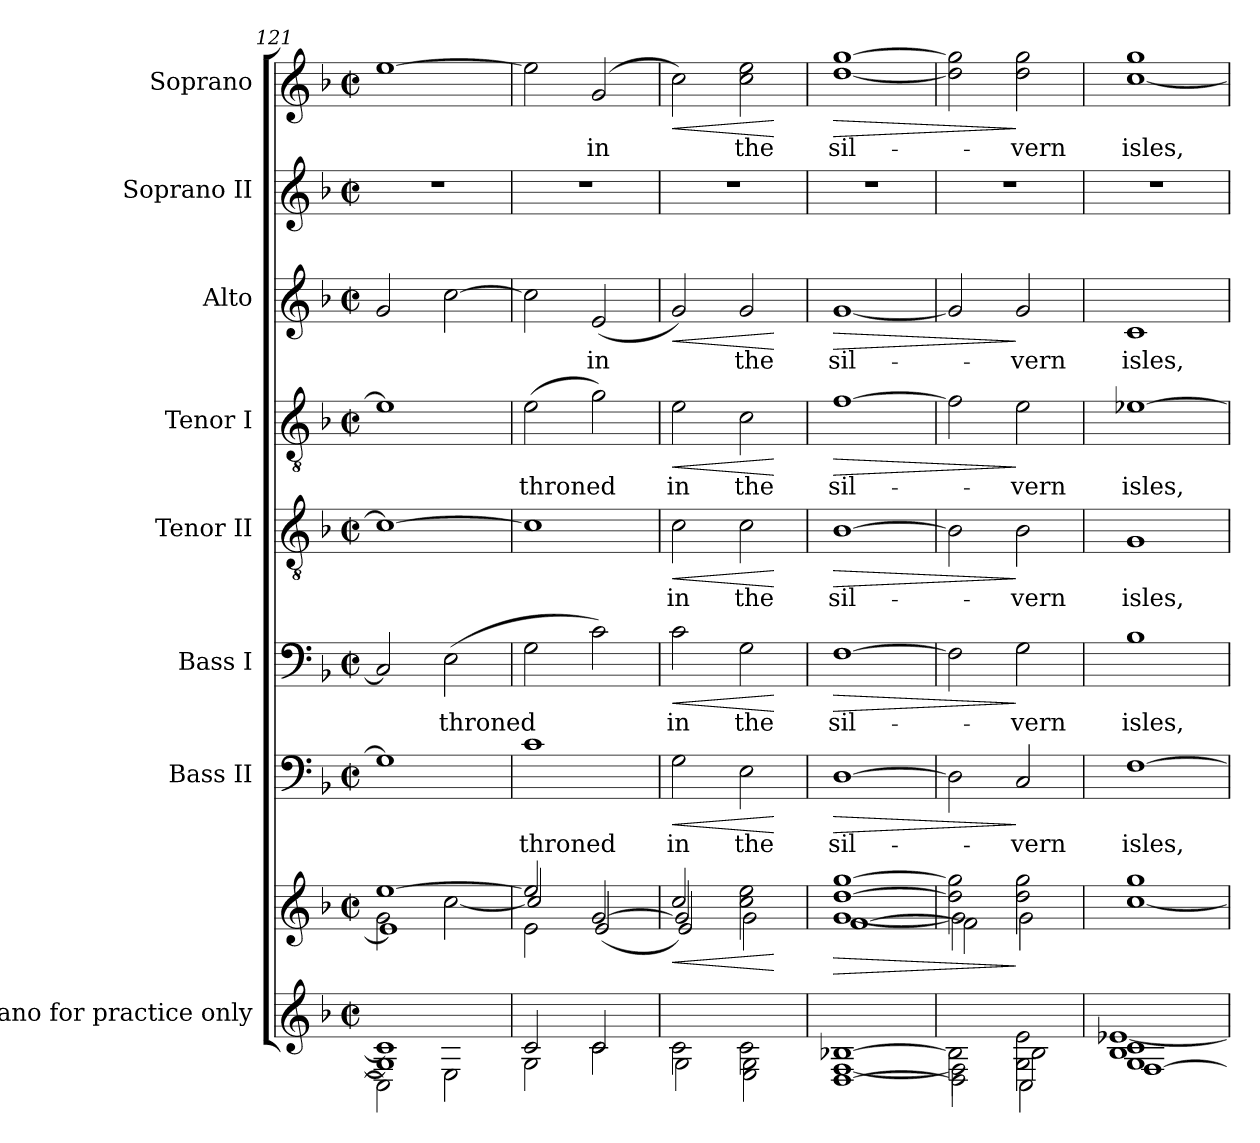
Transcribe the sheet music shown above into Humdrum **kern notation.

**kern	**kern	**dynam	**kern	**text	**dynam	**kern	**text	**dynam	**kern	**text	**dynam	**kern	**text	**dynam	**kern	**text	**dynam	**kern	**kern	**text	**dynam
*part8	*part8	*part8	*part7	*part7	*part7	*part6	*part6	*part6	*part5	*part5	*part5	*part4	*part4	*part4	*part3	*part3	*part3	*part2	*part1	*part1	*part1
*staff9	*staff8	*staff8/9	*staff7	*staff7	*staff7	*staff6	*staff6	*staff6	*staff5	*staff5	*staff5	*staff4	*staff4	*staff4	*staff3	*staff3	*staff3	*staff2	*staff1	*staff1	*staff1
*I"Piano for practice only	*	*	*I"Bass II	*	*	*I"Bass I	*	*	*I"Tenor II	*	*	*I"Tenor I	*	*	*I"Alto	*	*	*I"Soprano II	*I"Soprano	*	*
*I'Pno	*	*	*	*	*	*	*	*	*	*	*	*	*	*	*	*	*	*	*	*	*
*clefG2	*clefG2	*	*clefF4	*	*	*clefF4	*	*	*clefGv2	*	*	*clefGv2	*	*	*clefG2	*	*	*clefG2	*clefG2	*	*
*k[b-]	*k[b-]	*	*k[b-]	*	*	*k[b-]	*	*	*k[b-]	*	*	*k[b-]	*	*	*k[b-]	*	*	*k[b-]	*k[b-]	*	*
*M2/2	*M2/2	*	*M2/2	*	*	*M2/2	*	*	*M2/2	*	*	*M2/2	*	*	*M2/2	*	*	*M2/2	*M2/2	*	*
*met(c|)	*met(c|)	*	*met(c|)	*	*	*met(c|)	*	*	*met(c|)	*	*	*met(c|)	*	*	*met(c|)	*	*	*met(c|)	*met(c|)	*	*
=121	=121	=121	=121	=121	=121	=121	=121	=121	=121	=121	=121	=121	=121	=121	=121	=121	=121	=121	=121	=121	=121
*^	*^	*	*	*	*	*	*	*	*	*	*	*	*	*	*	*	*	*	*	*	*
*	*^	*	*^	*	*	*	*	*	*	*	*	*	*	*	*	*	*	*	*	*	*	*	*
1c]	2C\]	1G]	[1ee	2g\	1e]	.	1G]	.	.	2C/]	.	.	1c_	.	.	1e]	.	.	2g/	.	.	1r	[1ee	.	.
!	!	!	!	!	!	!	!	!	!	!	!LO:LY:b	!	!	!	!	!	!	!	!	!	!	!	!	!	!
.	2E\	.	.	[2cc\	.	.	.	.	.	(>2E\	throned	.	.	.	.	.	.	.	[2cc\	.	.	.	.	.	.
*	*v	*v	*	*	*	*	*	*	*	*	*	*	*	*	*	*	*	*	*	*	*	*	*	*	*
=122	=122	=122	=122	=122	=122	=122	=122	=122	=122	=122	=122	=122	=122	=122	=122	=122	=122	=122	=122	=122	=122	=122	=122	=122
!	!	!	!	!	!	!	!LO:LY:b	!	!	!	!	!	!	!	!	!LO:LY:b	!	!	!	!	!	!	!	!
2c/	2G\	2ee/]	2cc/]	2e\	.	1c	throned	.	2G\	.	.	1c]	.	.	(>2e\	throned	.	2cc\]	.	.	1r	2ee\]	.	.
!	!	!	!	!	!	!	!	!	!	!	!	!	!	!	!	!	!	!	!LO:LY:b	!	!	!	!LO:LY:b	!
2c/	2c\	[2g/	(>2e/	2ryy	.	.	.	.	2c\)	.	.	.	.	.	2g\)	.	.	(<2e/	in	.	.	(>2g/	in	.
=123	=123	=123	=123	=123	=123	=123	=123	=123	=123	=123	=123	=123	=123	=123	=123	=123	=123	=123	=123	=123	=123	=123	=123	=123
*	*^	*	*	*	*	*	*	*	*	*	*	*	*	*	*	*	*	*	*	*	*	*	*	*
!	!	!	!	!	!	!LO:HP:b	!	!LO:LY:b	!LO:HP:b	!	!LO:LY:b	!LO:HP:b	!	!LO:LY:b	!LO:HP:b	!	!LO:LY:b	!LO:HP:b	!	!	!LO:HP:b	!	!	!	!LO:HP:b
2c\	2ryy	2G\	2cc/)	2g/]	2e/	<	2G\	in	<	2c\	in	<	2c\	in	<	2e\	in	<	2g/)	.	<	1r	2cc\)	.	<
!	!	!	!	!	!	!	!	!LO:LY:b	!	!	!LO:LY:b	!	!	!LO:LY:b	!	!	!LO:LY:b	!	!	!LO:LY:b	!	!	!	!LO:LY:b	!
2c\	2G\	2E\	2cc\ 2ee\	2g\	2ryy	.	2E\	the	.	2G\	the	.	2c\	the	.	2c\	the	.	2g/	the	.	.	2cc\ 2ee\	the	.
*v	*v	*v	*	*	*	*	*	*	*	*	*	*	*	*	*	*	*	*	*	*	*	*	*	*	*
*	*v	*v	*v	*	*	*	*	*	*	*	*	*	*	*	*	*	*	*	*	*	*	*	*
.	.	[	.	.	[	.	.	[	.	.	[	.	.	[	.	.	[	.	.	.	[
=124	=124	=124	=124	=124	=124	=124	=124	=124	=124	=124	=124	=124	=124	=124	=124	=124	=124	=124	=124	=124	=124
*^	*	*	*	*	*	*	*	*	*	*	*	*	*	*	*	*	*	*	*	*	*
*	*^	*	*	*	*	*	*	*	*	*	*	*	*	*	*	*	*	*	*	*	*	*
!	!	!	!	!LO:HP:b	!	!LO:LY:b	!LO:HP:b	!	!LO:LY:b	!LO:HP:b	!	!LO:LY:b	!LO:HP:b	!	!LO:LY:b	!LO:HP:b	!	!LO:LY:b	!LO:HP:b	!	!	!LO:LY:b	!LO:HP:b
*	*	*	*^	*	*	*	*	*	*	*	*	*	*	*	*	*	*	*	*	*	*	*	*
*	*	*	*	*^	*	*	*	*	*	*	*	*	*	*	*	*	*	*	*	*	*	*	*	*
[1B-X	[1F	[1D	[1dd [1gg	[1g	[1f	>	[1D	sil-	>	[1F	sil-	>	[1B-	sil-	>	[1f	sil-	>	[1g	sil-	>	1r	[1dd [1gg	sil-	>
=125	=125	=125	=125	=125	=125	=125	=125	=125	=125	=125	=125	=125	=125	=125	=125	=125	=125	=125	=125	=125	=125	=125	=125	=125	=125
2B-\]	2F\]	2D\]	2dd\] 2gg\]	2g\]	2f\]	.	2D\]	.	.	2F\]	.	.	2B-\]	.	.	2f\]	.	.	2g/]	.	.	1r	2dd\] 2gg\]	.	.
!	!	!	!	!	!	!	!	!LO:LY:b	!	!	!LO:LY:b	!	!	!LO:LY:b	!	!	!LO:LY:b	!	!	!LO:LY:b	!	!	!	!LO:LY:b	!
2G\ 2e\	2B-\	2C\	2dd\ 2gg\	2g\	2ryy	]	2C/	-vern	]	2G\	-vern	]	2B-\	-vern	]	2e\	-vern	]	2g/	-vern	]	.	2dd\ 2gg\	-vern	]
=126	=126	=126	=126	=126	=126	=126	=126	=126	=126	=126	=126	=126	=126	=126	=126	=126	=126	=126	=126	=126	=126	=126	=126	=126	=126
!	!	!	!	!	!	!	!	!LO:LY:b	!	!	!LO:LY:b	!	!	!LO:LY:b	!	!	!LO:LY:b	!	!	!LO:LY:b	!	!	!	!LO:LY:b	!
*	*	*	*v	*v	*v	*	*	*	*	*	*	*	*	*	*	*	*	*	*	*	*	*	*	*	*
1G 1c	1B- [1e-X	[1F	[1cc 1gg	.	[1F	isles,	.	1B-	isles,	.	1G	isles,	.	[1e-X	isles,	.	1c	isles,	.	1r	[1cc 1gg	isles,	.
*v	*v	*v	*	*	*	*	*	*	*	*	*	*	*	*	*	*	*	*	*	*	*	*	*
=	=	=	=	=	=	=	=	=	=	=	=	=	=	=	=	=	=	=	=	=	=
*-	*-	*-	*-	*-	*-	*-	*-	*-	*-	*-	*-	*-	*-	*-	*-	*-	*-	*-	*-	*-	*-
